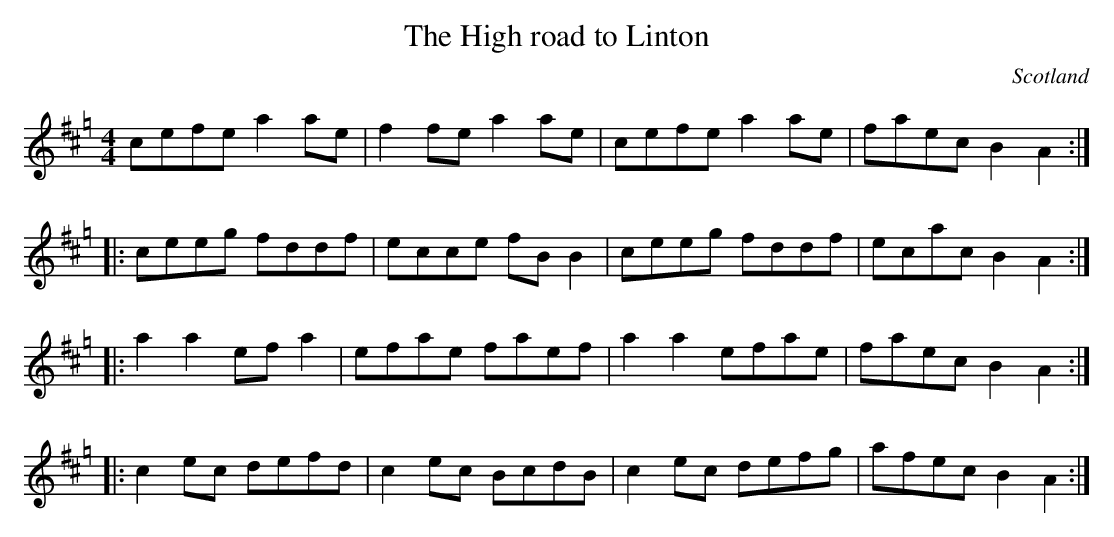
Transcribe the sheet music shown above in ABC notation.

X:1
T:High road to Linton, The
M:4/4
L:1/8
O:Scotland
K:Hp
cefe a2ae|f2fe a2ae|cefe a2ae|faec B2A2::
ceeg fddf|ecce fBB2|ceeg fddf|ecac B2A2::
a2a2 efa2|efae faef|a2a2 efae|faec B2A2::
c2ec defd|c2ec BcdB|c2ec defg|afec B2A2:|
